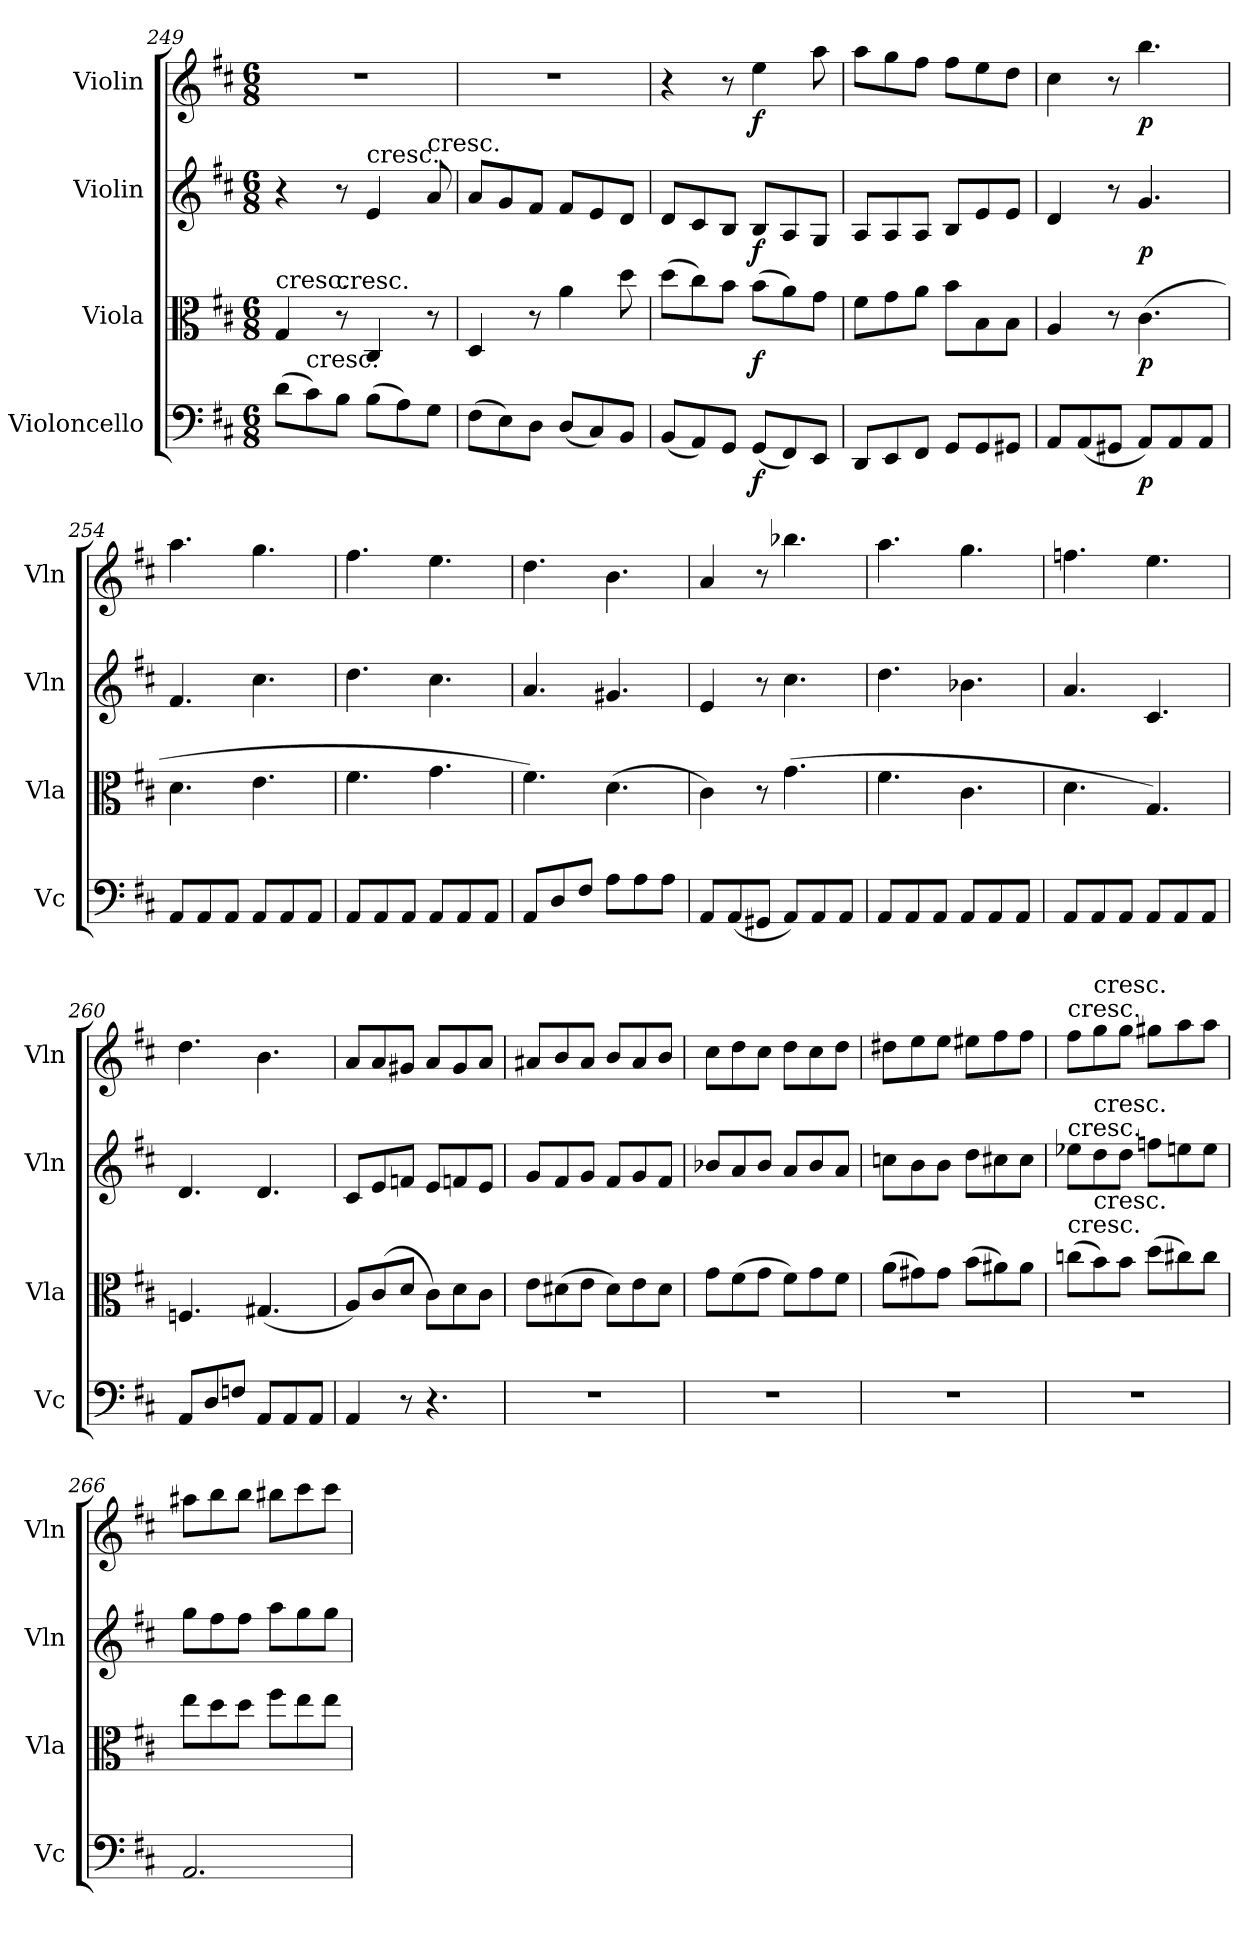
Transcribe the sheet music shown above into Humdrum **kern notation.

**kern	**dynam	**kern	**dynam	**kern	**dynam	**kern	**dynam
*part4	*part4	*part3	*part3	*part2	*part2	*part1	*part1
*staff4	*staff4	*staff3	*staff3	*staff2	*staff2	*staff1	*staff1
*I"Violoncello	*	*I"Viola	*	*I"Violin	*	*I"Violin	*
*I'Vc	*	*I'Vla	*	*I'Vln	*	*I'Vln	*
*clefF4	*	*clefC3	*	*clefG2	*	*clefG2	*
*k[f#c#]	*	*k[f#c#]	*	*k[f#c#]	*	*k[f#c#]	*
*D:	*	*D:	*	*D:	*	*D:	*
*M6/8	*	*M6/8	*	*M6/8	*	*M6/8	*
=249	=249	=249	=249	=249	=249	=249	=249
!	!	!LO:TX:t=cresc.	!	!	!	!	!
(8d\L	.	4G/	.	4r	.	2.r	.
!LO:TX:t=cresc.	!	!	!	!	!	!	!
8c#\)	.	.	.	.	.	.	.
!	!	!LO:TX:t=cresc.	!	!	!	!	!
8B\J	.	8r	.	8r	.	.	.
!	!	!	!	!LO:TX:t=cresc.	!	!	!
(8B\L	.	4C#/	.	4e/	.	.	.
8A\)	.	.	.	.	.	.	.
!	!	!	!	!LO:TX:t=cresc.	!	!	!
8G\J	.	8r	.	8a/	.	.	.
=250	=250	=250	=250	=250	=250	=250	=250
(8F#\L	.	4D/	.	8a/L	.	2.r	.
8E\)	.	.	.	8g/	.	.	.
8D\J	.	8r	.	8f#/J	.	.	.
(8D/L	.	4a\	.	8f#/L	.	.	.
8C#/)	.	.	.	8e/	.	.	.
8BB/J	.	8dd\	.	8d/J	.	.	.
=251	=251	=251	=251	=251	=251	=251	=251
(8BB/L	.	(8dd\L	.	8d/L	.	4r	.
8AA/)	.	8cc#\)	.	8c#/	.	.	.
8GG/J	.	8b\J	.	8B/J	.	8r	.
(8GG/L	f	(8b\L	f	8B/L	f	4ee\	f
8FF#/)	.	8a\)	.	8A/	.	.	.
8EE/J	.	8g\J	.	8G/J	.	8aa\	.
=252	=252	=252	=252	=252	=252	=252	=252
8DD/L	.	8f#\L	.	8A/L	.	8aa\L	.
8EE/	.	8g\	.	8A/	.	8gg\	.
8FF#/J	.	8a\J	.	8A/J	.	8ff#\J	.
8GG/L	.	8b\L	.	8B/L	.	8ff#\L	.
8GG/	.	8B\	.	8e/	.	8ee\	.
8GG#X/J	.	8B\J	.	8e/J	.	8dd\J	.
=253	=253	=253	=253	=253	=253	=253	=253
8AA/L	.	4A/	.	4d/	.	4cc#\	.
(8AA/	.	.	.	.	.	.	.
8GG#X/J	.	8r	.	8r	.	8r	.
8AA/L)	p	(4.c#\	p	4.g/	p	4.bb\	p
8AA/	.	.	.	.	.	.	.
8AA/J	.	.	.	.	.	.	.
=254	=254	=254	=254	=254	=254	=254	=254
8AA/L	.	4.d\	.	4.f#/	.	4.aa\	.
8AA/	.	.	.	.	.	.	.
8AA/J	.	.	.	.	.	.	.
8AA/L	.	4.e\	.	4.cc#\	.	4.gg\	.
8AA/	.	.	.	.	.	.	.
8AA/J	.	.	.	.	.	.	.
=255	=255	=255	=255	=255	=255	=255	=255
8AA/L	.	4.f#\	.	4.dd\	.	4.ff#\	.
8AA/	.	.	.	.	.	.	.
8AA/J	.	.	.	.	.	.	.
8AA/L	.	4.g\	.	4.cc#\	.	4.ee\	.
8AA/	.	.	.	.	.	.	.
8AA/J	.	.	.	.	.	.	.
=256	=256	=256	=256	=256	=256	=256	=256
8AA/L	.	4.f#\)	.	4.a/	.	4.dd\	.
8D/	.	.	.	.	.	.	.
8F#/J	.	.	.	.	.	.	.
8A\L	.	(4.d\	.	4.g#X/	.	4.b\	.
8A\	.	.	.	.	.	.	.
8A\J	.	.	.	.	.	.	.
=257	=257	=257	=257	=257	=257	=257	=257
8AA/L	.	4c#\)	.	4e/	.	4a/	.
(8AA/	.	.	.	.	.	.	.
8GG#X/J	.	8r	.	8r	.	8r	.
8AA/L)	.	(4.g\	.	4.cc#\	.	4.bb-X\	.
8AA/	.	.	.	.	.	.	.
8AA/J	.	.	.	.	.	.	.
=258	=258	=258	=258	=258	=258	=258	=258
8AA/L	.	4.f#\	.	4.dd\	.	4.aa\	.
8AA/	.	.	.	.	.	.	.
8AA/J	.	.	.	.	.	.	.
8AA/L	.	4.c#\	.	4.b-X\	.	4.gg\	.
8AA/	.	.	.	.	.	.	.
8AA/J	.	.	.	.	.	.	.
=259	=259	=259	=259	=259	=259	=259	=259
8AA/L	.	4.d\	.	4.a/	.	4.ffn\	.
8AA/	.	.	.	.	.	.	.
8AA/J	.	.	.	.	.	.	.
8AA/L	.	4.G/)	.	4.c#/	.	4.ee\	.
8AA/	.	.	.	.	.	.	.
8AA/J	.	.	.	.	.	.	.
=260	=260	=260	=260	=260	=260	=260	=260
8AA/L	.	4.Fn/	.	4.d/	.	4.dd\	.
8D/	.	.	.	.	.	.	.
8Fn/J	.	.	.	.	.	.	.
8AA/L	.	(4.G#X/	.	4.d/	.	4.b\	.
8AA/	.	.	.	.	.	.	.
8AA/J	.	.	.	.	.	.	.
=261	=261	=261	=261	=261	=261	=261	=261
4AA/	.	8A/L)	.	8c#/L	.	8a/L	.
.	.	(8c#/	.	8e/	.	8a/	.
8r	.	8d/J	.	8fn/J	.	8g#X/J	.
4.r	.	8c#\L)	.	8e/L	.	8a/L	.
.	.	8d\	.	8fn/	.	8g#/	.
.	.	8c#\J	.	8e/J	.	8a/J	.
=262	=262	=262	=262	=262	=262	=262	=262
2.r	.	8e\L	.	8g/L	.	8a#X/L	.
.	.	(8d#X\	.	8f#/	.	8b/	.
.	.	8e\J	.	8g/J	.	8a#/J	.
.	.	8d#\L)	.	8f#/L	.	8b/L	.
.	.	8e\	.	8g/	.	8a#/	.
.	.	8d#\J	.	8f#/J	.	8b/J	.
=263	=263	=263	=263	=263	=263	=263	=263
2.r	.	8g\L	.	8b-X/L	.	8cc#\L	.
.	.	(8f#\	.	8a/	.	8dd\	.
.	.	8g\J	.	8b-/J	.	8cc#\J	.
.	.	8f#\L)	.	8a/L	.	8dd\L	.
.	.	8g\	.	8b-/	.	8cc#\	.
.	.	8f#\J	.	8a/J	.	8dd\J	.
=264	=264	=264	=264	=264	=264	=264	=264
2.r	.	(8a\L	.	8ccn\L	.	8dd#X\L	.
.	.	8g#X\)	.	8b\	.	8ee\	.
.	.	8g#\J	.	8b\J	.	8ee\J	.
.	.	(8b\L	.	8dd\L	.	8ee#X\L	.
.	.	8a#X\)	.	8cc#X\	.	8ff#\	.
.	.	8a#\J	.	8cc#\J	.	8ff#\J	.
=265	=265	=265	=265	=265	=265	=265	=265
!	!	!	!	!	!	!LO:TX:t=cresc.	!
!	!	!	!	!LO:TX:t=cresc.	!	!	!
!	!	!LO:TX:t=cresc.	!	!	!	!	!
2.r	.	(8ccn\L	.	8ee-X\L	.	8ff#\L	.
!	!	!	!	!	!	!LO:TX:t=cresc.	!
!	!	!	!	!LO:TX:t=cresc.	!	!	!
!	!	!LO:TX:t=cresc.	!	!	!	!	!
.	.	8b\)	.	8dd\	.	8gg\	.
.	.	8b\J	.	8dd\J	.	8gg\J	.
.	.	(8dd\L	.	8ffn\L	.	8gg#X\L	.
.	.	8cc#X\)	.	8een\	.	8aa\	.
.	.	8cc#\J	.	8ee\J	.	8aa\J	.
=266	=266	=266	=266	=266	=266	=266	=266
2.AA/	.	8ee\L	.	8gg\L	.	8aa#X\L	.
.	.	8dd\	.	8ff#\	.	8bb\	.
.	.	8dd\J	.	8ff#\J	.	8bb\J	.
.	.	8ff#\L	.	8aa\L	.	8bb#X\L	.
.	.	8ee\	.	8gg\	.	8ccc#\	.
.	.	8ee\J	.	8gg\J	.	8ccc#\J	.
=	=	=	=	=	=	=	=
*-	*-	*-	*-	*-	*-	*-	*-
